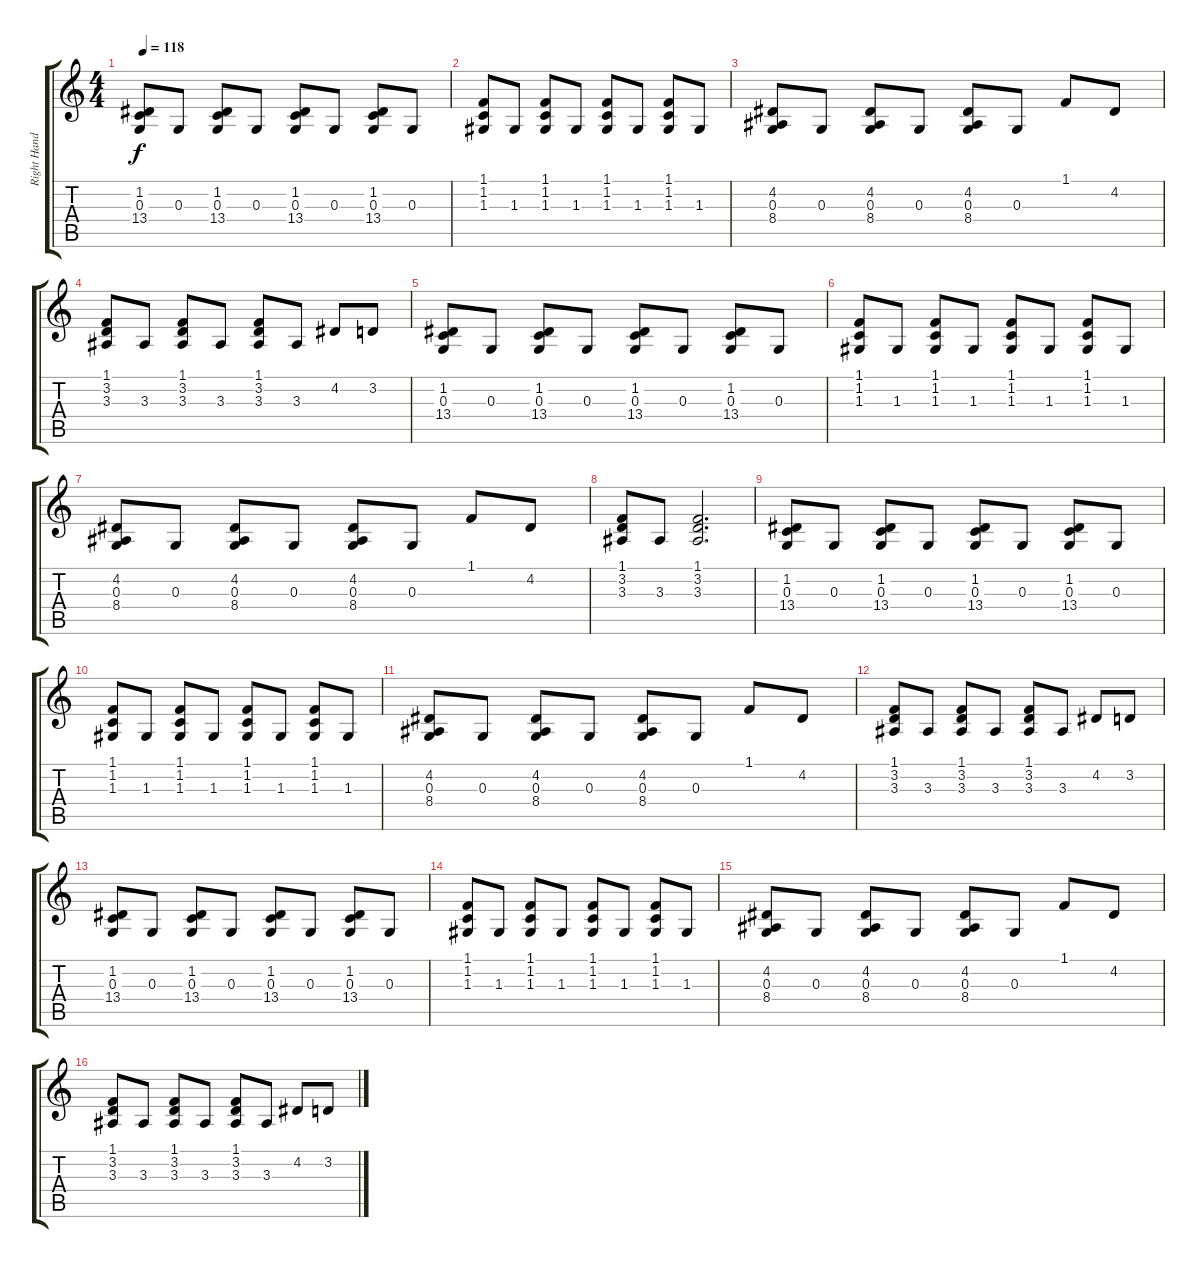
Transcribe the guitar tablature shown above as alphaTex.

\track ("Right Hand" "Right Hand") {instrument acousticgrandpiano}
\staff {score tabs}
\tuning (E4 B3 G3 D3 A2 E2) {hide}
\ts (4 4)
\tempo 118
\clef g2
\ks c
(1.2 0.3 13.4).8{dy f} 0.3.8 (1.2 0.3 13.4).8 0.3.8 (1.2 0.3 13.4).8 0.3.8 (1.2 0.3 13.4).8 0.3.8 |
(1.1 1.2 1.3).8 1.3.8 (1.1 1.2 1.3).8 1.3.8 (1.1 1.2 1.3).8 1.3.8 (1.1 1.2 1.3).8 1.3.8 |
(4.2 0.3 8.4).8 0.3.8 (4.2 0.3 8.4).8 0.3.8 (4.2 0.3 8.4).8 0.3.8 1.1.8 4.2.8 |
(1.1 3.2 3.3).8 3.3.8 (1.1 3.2 3.3).8 3.3.8 (1.1 3.2 3.3).8 3.3.8 4.2.8 3.2.8 |
(1.2 0.3 13.4).8 0.3.8 (1.2 0.3 13.4).8 0.3.8 (1.2 0.3 13.4).8 0.3.8 (1.2 0.3 13.4).8 0.3.8 |
(1.1 1.2 1.3).8 1.3.8 (1.1 1.2 1.3).8 1.3.8 (1.1 1.2 1.3).8 1.3.8 (1.1 1.2 1.3).8 1.3.8 |
(4.2 0.3 8.4).8 0.3.8 (4.2 0.3 8.4).8 0.3.8 (4.2 0.3 8.4).8 0.3.8 1.1.8 4.2.8 |
(1.1 3.2 3.3).8 3.3.8 (1.1 3.2 3.3).2{d} |
(1.2 0.3 13.4).8 0.3.8 (1.2 0.3 13.4).8 0.3.8 (1.2 0.3 13.4).8 0.3.8 (1.2 0.3 13.4).8 0.3.8 |
(1.1 1.2 1.3).8 1.3.8 (1.1 1.2 1.3).8 1.3.8 (1.1 1.2 1.3).8 1.3.8 (1.1 1.2 1.3).8 1.3.8 |
(4.2 0.3 8.4).8 0.3.8 (4.2 0.3 8.4).8 0.3.8 (4.2 0.3 8.4).8 0.3.8 1.1.8 4.2.8 |
(1.1 3.2 3.3).8 3.3.8 (1.1 3.2 3.3).8 3.3.8 (1.1 3.2 3.3).8 3.3.8 4.2.8 3.2.8 |
(1.2 0.3 13.4).8 0.3.8 (1.2 0.3 13.4).8 0.3.8 (1.2 0.3 13.4).8 0.3.8 (1.2 0.3 13.4).8 0.3.8 |
(1.1 1.2 1.3).8 1.3.8 (1.1 1.2 1.3).8 1.3.8 (1.1 1.2 1.3).8 1.3.8 (1.1 1.2 1.3).8 1.3.8 |
(4.2 0.3 8.4).8 0.3.8 (4.2 0.3 8.4).8 0.3.8 (4.2 0.3 8.4).8 0.3.8 1.1.8 4.2.8 |
(1.1 3.2 3.3).8 3.3.8 (1.1 3.2 3.3).8 3.3.8 (1.1 3.2 3.3).8 3.3.8 4.2.8 3.2.8
